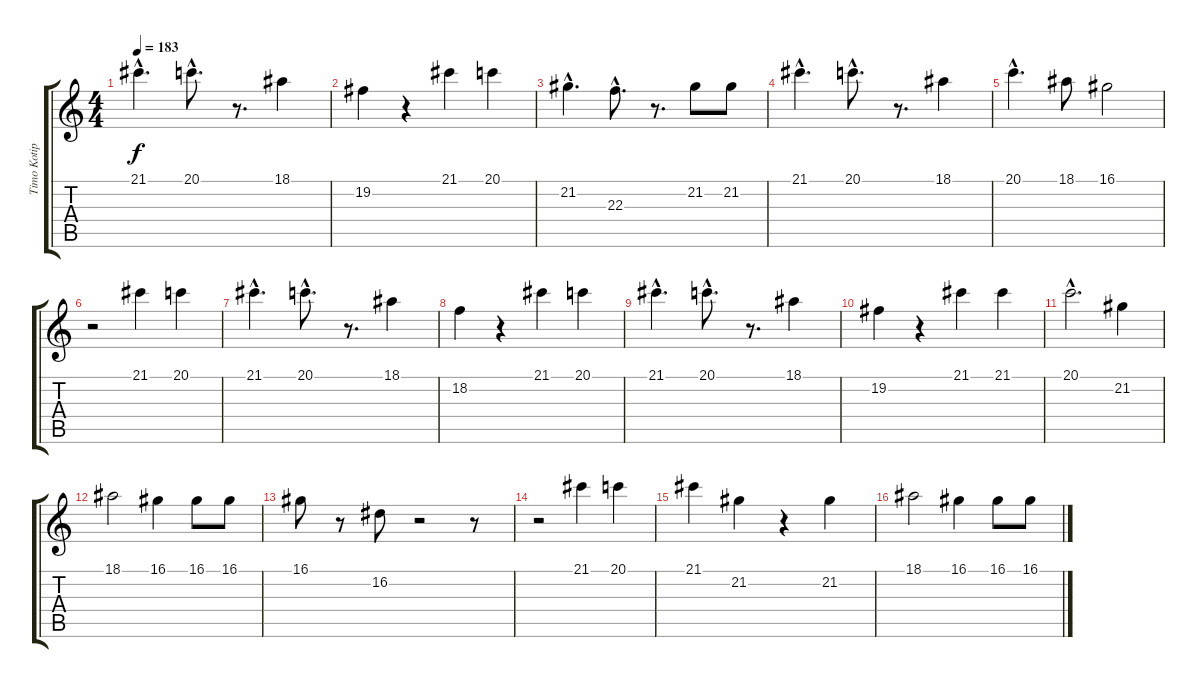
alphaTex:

\track ("Timo Kotipelto" "Timo Kotip") {instrument lead3calliope}
\staff {score tabs}
\tuning (E4 B3 G3 D3 A2 E2) {hide}
\ts (4 4)
\tempo 183
\clef g2
\ks c
21.1{hac}.4{d dy f} 20.1{hac}.8{d} r.8{d} 18.1.4 |
19.2.4 r.4 21.1.4 20.1.4 |
21.2{hac}.4{d} 22.3{hac}.8{d} r.8{d} 21.2.8 21.2.8 |
21.1{hac}.4{d} 20.1{hac}.8{d} r.8{d} 18.1.4 |
20.1{hac}.4{d} 18.1.8 16.1.2 |
r.2 21.1.4 20.1.4 |
21.1{hac}.4{d} 20.1{hac}.8{d} r.8{d} 18.1.4 |
18.2.4 r.4 21.1.4 20.1.4 |
21.1{hac}.4{d} 20.1{hac}.8{d} r.8{d} 18.1.4 |
19.2.4 r.4 21.1.4 21.1.4 |
20.1{hac}.2{d} 21.2.4 |
18.1.2 16.1.4 16.1.8 16.1.8 |
16.1.8 r.8 16.2.8 r.2 r.8 |
r.2 21.1.4 20.1.4 |
21.1.4 21.2.4 r.4 21.2.4 |
18.1.2 16.1.4 16.1.8 16.1.8
